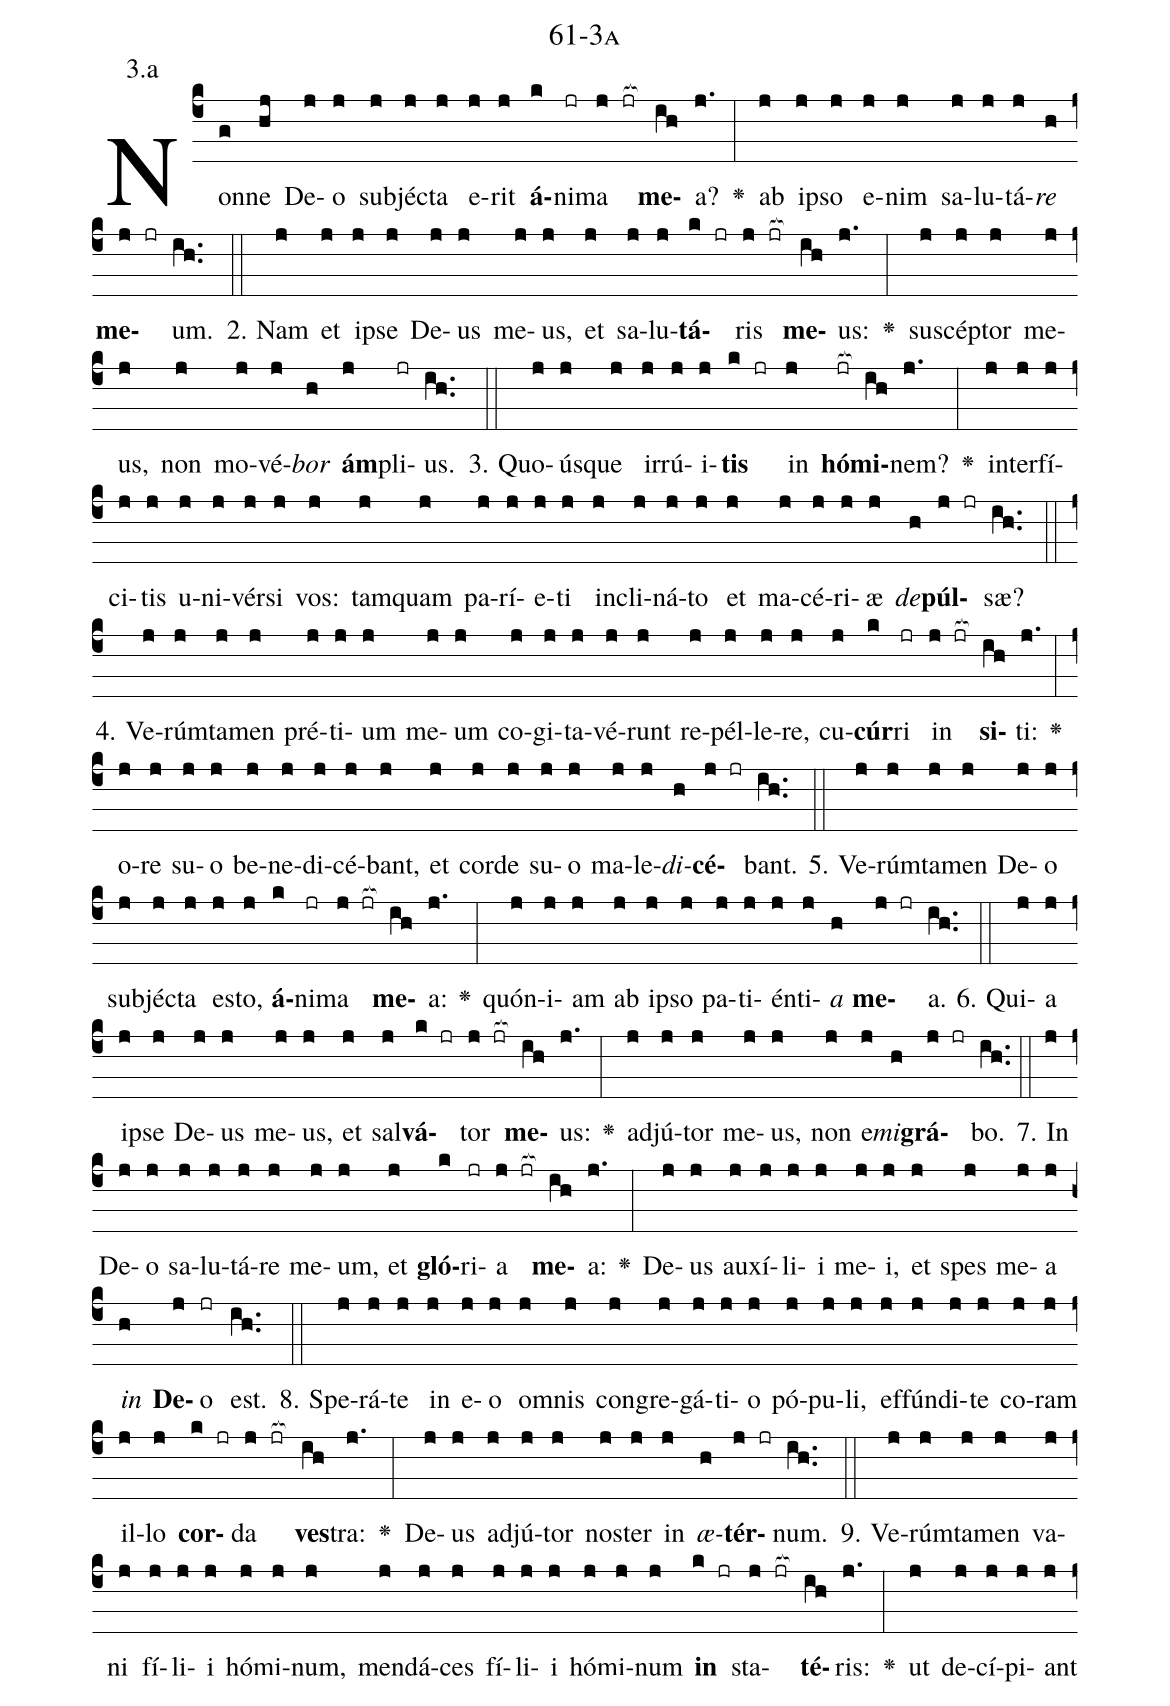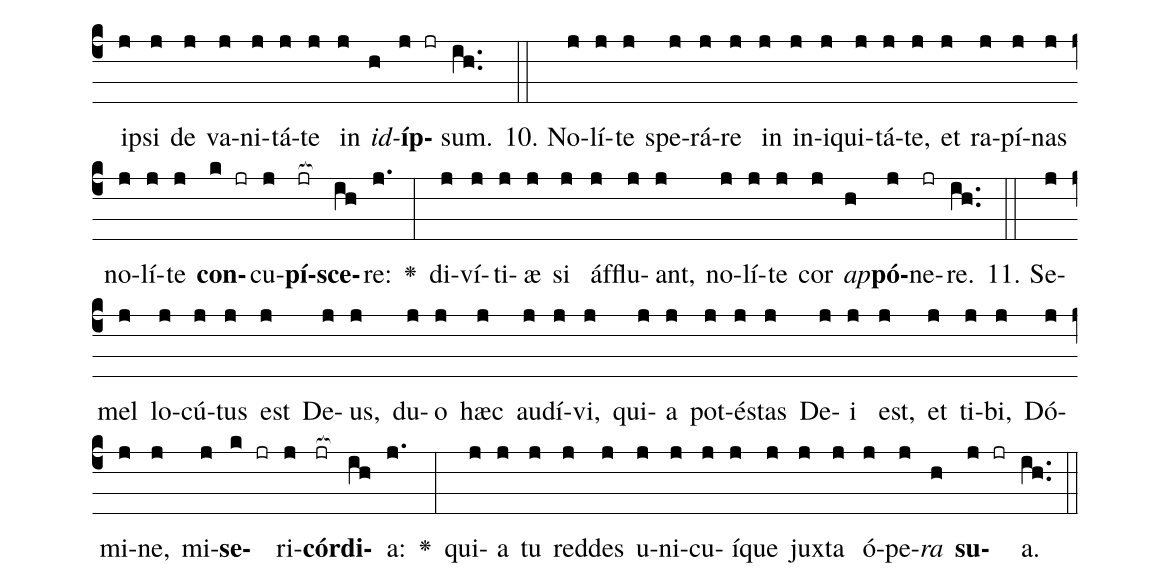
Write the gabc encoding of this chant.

name: 61-3a;
annotation: 3.a;
%%
(c4)Non(g)ne(hj) De(j)o(j) sub(j)jéc(j)ta(j) e(j)rit(j) <b>á</b>(k)ni(jr)ma(j jr[ocb:1{]) <b>me</b>(ih[ocb:0}])a?(j.) <v>\greheightstar</v>(:) ab(j) ip(j)so(j) e(j)nim(j) sa(j)lu(j)tá(j)<i>re</i>(h) <b>me</b>(j jr)um.(ih..) (::)
2. Nam(j) et(j) ip(j)se(j) De(j)us(j) me(j)us,(j) et(j) sa(j)lu(j)<b>tá</b>(k jr)ris(j jr[ocb:1{]) <b>me</b>(ih[ocb:0}])us:(j.) <v>\greheightstar</v>(:) su(j)scép(j)tor(j) me(j)us,(j) non(j) mo(j)vé(j)<i>bor</i>(h) <b>ám</b>(j)pli(jr)us.(ih..) (::)
3. Quo(j)ús(j)que(j) ir(j)rú(j)i(j)<b>tis</b>(k jr) in(j) <b>hó</b>(jr[ocb:1{])<b>mi</b>(ih[ocb:0}])nem?(j.) <v>\greheightstar</v>(:) in(j)ter(j)fí(j)ci(j)tis(j) u(j)ni(j)vér(j)si(j) vos:(j) tam(j)quam(j) pa(j)rí(j)e(j)ti(j) in(j)cli(j)ná(j)to(j) et(j) ma(j)cé(j)ri(j)æ(j) <i>de</i>(h)<b>púl</b>(j jr)sæ?(ih..) (::)
4. Ve(j)rúm(j)ta(j)men(j) pré(j)ti(j)um(j) me(j)um(j) co(j)gi(j)ta(j)vé(j)runt(j) re(j)pél(j)le(j)re,(j) cu(j)<b>cúr</b>(k)ri(jr) in(j jr[ocb:1{]) <b>si</b>(ih[ocb:0}])ti:(j.) <v>\greheightstar</v>(:) o(j)re(j) su(j)o(j) be(j)ne(j)di(j)cé(j)bant,(j) et(j) cor(j)de(j) su(j)o(j) ma(j)le(j)<i>di</i>(h)<b>cé</b>(j jr)bant.(ih..) (::)
5. Ve(j)rúm(j)ta(j)men(j) De(j)o(j) sub(j)jéc(j)ta(j) es(j)to,(j) <b>á</b>(k)ni(jr)ma(j jr[ocb:1{]) <b>me</b>(ih[ocb:0}])a:(j.) <v>\greheightstar</v>(:) quón(j)i(j)am(j) ab(j) ip(j)so(j) pa(j)ti(j)én(j)ti(j)<i>a</i>(h) <b>me</b>(j jr)a.(ih..) (::)
6. Qui(j)a(j) ip(j)se(j) De(j)us(j) me(j)us,(j) et(j) sal(j)<b>vá</b>(k jr)tor(j jr[ocb:1{]) <b>me</b>(ih[ocb:0}])us:(j.) <v>\greheightstar</v>(:) ad(j)jú(j)tor(j) me(j)us,(j) non(j) e(j)<i>mi</i>(h)<b>grá</b>(j jr)bo.(ih..) (::)
7. In(j) De(j)o(j) sa(j)lu(j)tá(j)re(j) me(j)um,(j) et(j) <b>gló</b>(k)ri(jr)a(j jr[ocb:1{]) <b>me</b>(ih[ocb:0}])a:(j.) <v>\greheightstar</v>(:) De(j)us(j) au(j)xí(j)li(j)i(j) me(j)i,(j) et(j) spes(j) me(j)a(j) <i>in</i>(h) <b>De</b>(j)o(jr) est.(ih..) (::)
8. Spe(j)rá(j)te(j) in(j) e(j)o(j) om(j)nis(j) con(j)gre(j)gá(j)ti(j)o(j) pó(j)pu(j)li,(j) ef(j)fún(j)di(j)te(j) co(j)ram(j) il(j)lo(j) <b>cor</b>(k jr)da(j jr[ocb:1{]) <b>ves</b>(ih[ocb:0}])tra:(j.) <v>\greheightstar</v>(:) De(j)us(j) ad(j)jú(j)tor(j) nos(j)ter(j) in(j) <i>æ</i>(h)<b>tér</b>(j jr)num.(ih..) (::)
9. Ve(j)rúm(j)ta(j)men(j) va(j)ni(j) fí(j)li(j)i(j) hó(j)mi(j)num,(j) men(j)dá(j)ces(j) fí(j)li(j)i(j) hó(j)mi(j)num(j) <b>in</b>(k jr) sta(j jr[ocb:1{])<b>té</b>(ih[ocb:0}])ris:(j.) <v>\greheightstar</v>(:) ut(j) de(j)cí(j)pi(j)ant(j) ip(j)si(j) de(j) va(j)ni(j)tá(j)te(j) in(j) <i>id</i>(h)<b>íp</b>(j jr)sum.(ih..) (::)
10. No(j)lí(j)te(j) spe(j)rá(j)re(j) in(j) in(j)i(j)qui(j)tá(j)te,(j) et(j) ra(j)pí(j)nas(j) no(j)lí(j)te(j) <b>con</b>(k jr)cu(j)<b>pí</b>(jr[ocb:1{])<b>sce</b>(ih[ocb:0}])re:(j.) <v>\greheightstar</v>(:) di(j)ví(j)ti(j)æ(j) si(j) áf(j)flu(j)ant,(j) no(j)lí(j)te(j) cor(j) <i>ap</i>(h)<b>pó</b>(j)ne(jr)re.(ih..) (::)
11. Se(j)mel(j) lo(j)cú(j)tus(j) est(j) De(j)us,(j) du(j)o(j) hæc(j) au(j)dí(j)vi,(j) qui(j)a(j) pot(j)és(j)tas(j) De(j)i(j) est,(j) et(j) ti(j)bi,(j) Dó(j)mi(j)ne,(j) mi(j)<b>se</b>(k jr)ri(j)<b>cór</b>(jr[ocb:1{])<b>di</b>(ih[ocb:0}])a:(j.) <v>\greheightstar</v>(:) qui(j)a(j) tu(j) red(j)des(j) u(j)ni(j)cu(j)í(j)que(j) jux(j)ta(j) ó(j)pe(j)<i>ra</i>(h) <b>su</b>(j jr)a.(ih..) (::)
